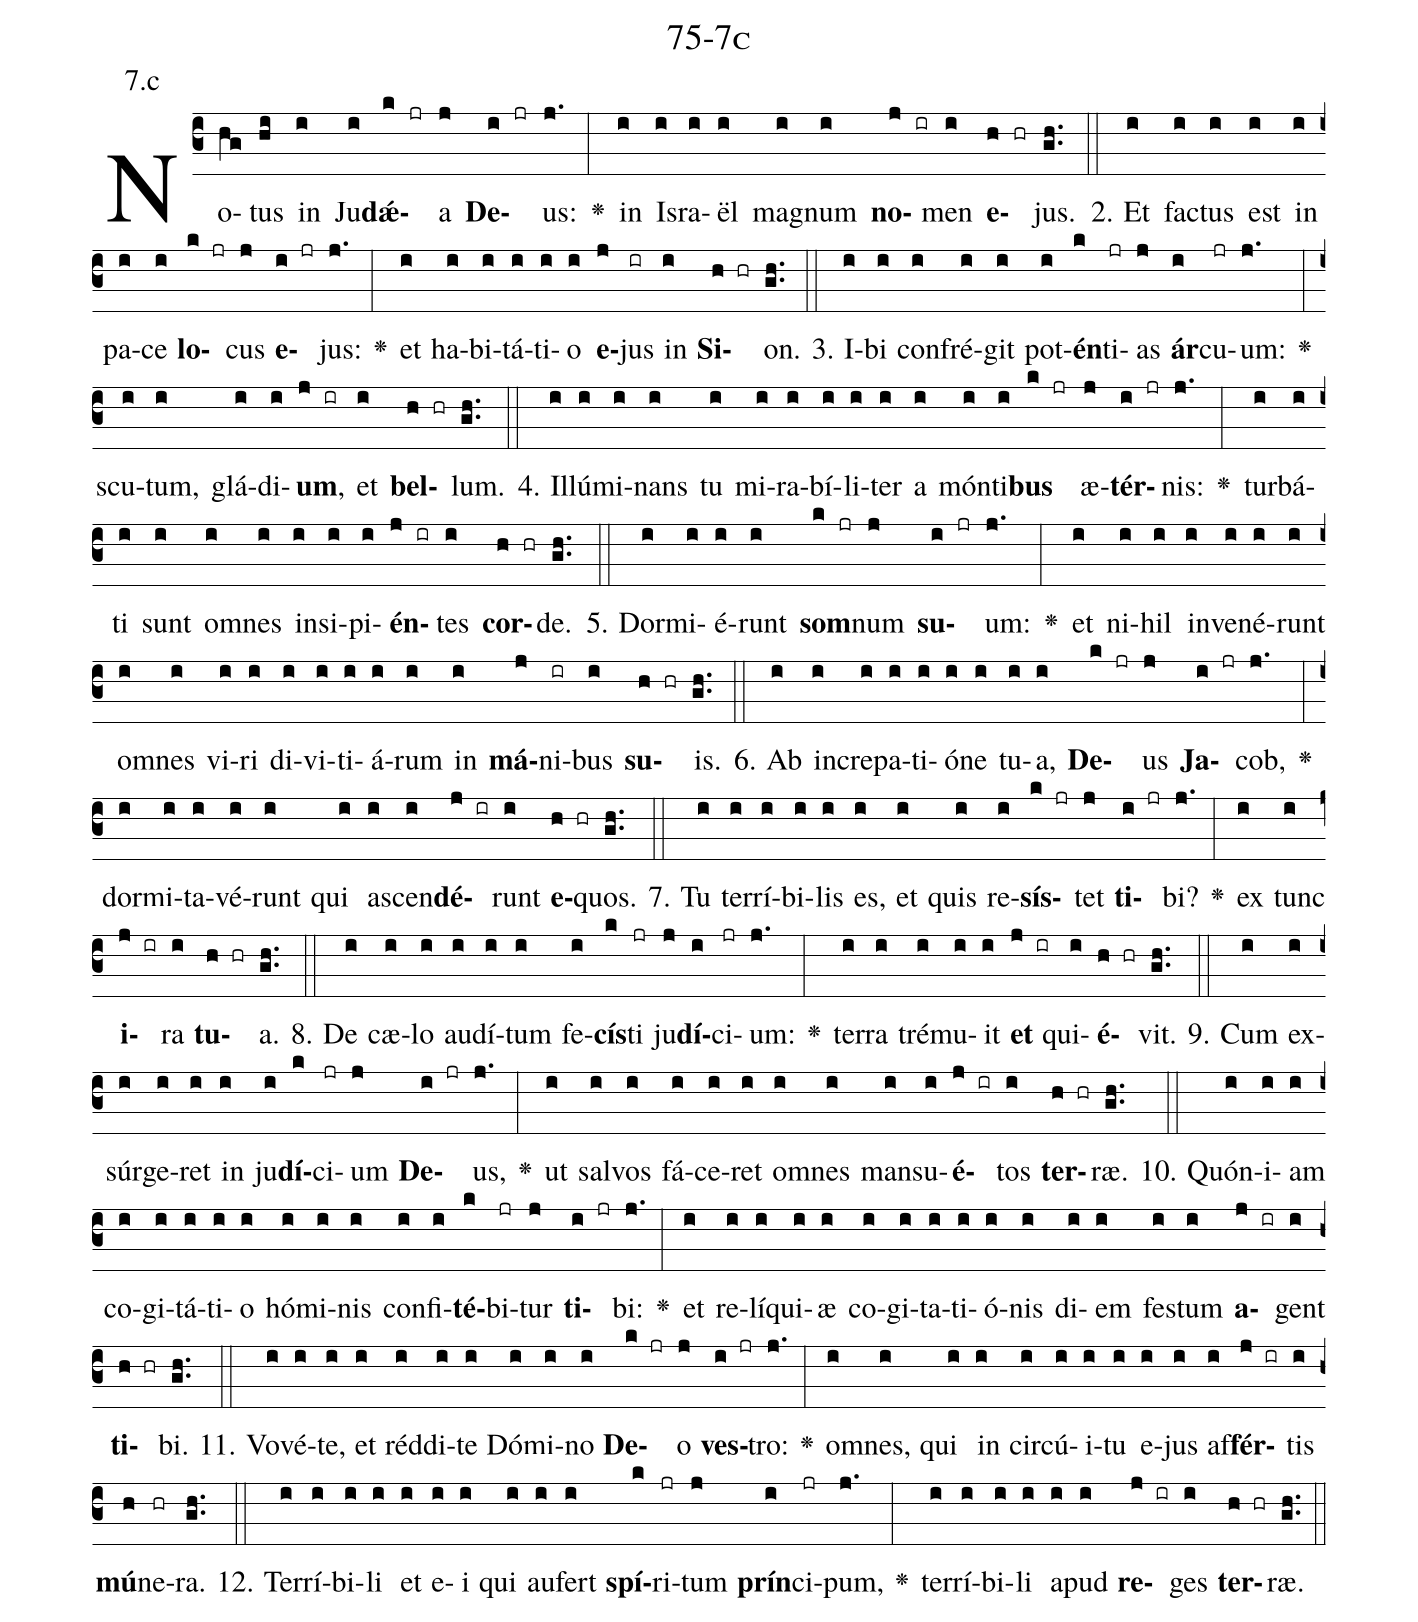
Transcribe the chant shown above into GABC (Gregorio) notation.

name: 75-7c;
annotation: 7.c;
%%
(c3)No(hg)tus(hi) in(i) Ju(i)<b>dǽ</b>(k jr)a(j) <b>De</b>(i jr)us:(j.) <v>\greheightstar</v>(:) in(i) Is(i)ra(i)ël(i) ma(i)gnum(i) <b>no</b>(j ir)men(i) <b>e</b>(h hr)jus.(gh..) (::)
2. Et(i) fac(i)tus(i) est(i) in(i) pa(i)ce(i) <b>lo</b>(k jr)cus(j) <b>e</b>(i jr)jus:(j.) <v>\greheightstar</v>(:) et(i) ha(i)bi(i)tá(i)ti(i)o(i) <b>e</b>(j)jus(ir) in(i) <b>Si</b>(h hr)on.(gh..) (::)
3. I(i)bi(i) con(i)fré(i)git(i) pot(i)<b>én</b>(k)ti(jr)as(j) <b>ár</b>(i)cu(jr)um:(j.) <v>\greheightstar</v>(:) scu(i)tum,(i) glá(i)di(i)<b>um</b>,(j ir) et(i) <b>bel</b>(h hr)lum.(gh..) (::)
4. Il(i)lú(i)mi(i)nans(i) tu(i) mi(i)ra(i)bí(i)li(i)ter(i) a(i) món(i)ti(i)<b>bus</b>(k jr) æ(j)<b>tér</b>(i jr)nis:(j.) <v>\greheightstar</v>(:) tur(i)bá(i)ti(i) sunt(i) om(i)nes(i) in(i)si(i)pi(i)<b>én</b>(j ir)tes(i) <b>cor</b>(h hr)de.(gh..) (::)
5. Dor(i)mi(i)é(i)runt(i) <b>som</b>(k jr)num(j) <b>su</b>(i jr)um:(j.) <v>\greheightstar</v>(:) et(i) ni(i)hil(i) in(i)ve(i)né(i)runt(i) om(i)nes(i) vi(i)ri(i) di(i)vi(i)ti(i)á(i)rum(i) in(i) <b>má</b>(j)ni(ir)bus(i) <b>su</b>(h hr)is.(gh..) (::)
6. Ab(i) in(i)cre(i)pa(i)ti(i)ó(i)ne(i) tu(i)a,(i) <b>De</b>(k jr)us(j) <b>Ja</b>(i jr)cob,(j.) <v>\greheightstar</v>(:) dor(i)mi(i)ta(i)vé(i)runt(i) qui(i) a(i)scen(i)<b>dé</b>(j ir)runt(i) <b>e</b>(h hr)quos.(gh..) (::)
7. Tu(i) ter(i)rí(i)bi(i)lis(i) es,(i) et(i) quis(i) re(i)<b>sís</b>(k jr)tet(j) <b>ti</b>(i jr)bi?(j.) <v>\greheightstar</v>(:) ex(i) tunc(i) <b>i</b>(j ir)ra(i) <b>tu</b>(h hr)a.(gh..) (::)
8. De(i) cæ(i)lo(i) au(i)dí(i)tum(i) fe(i)<b>cís</b>(k)ti(jr) ju(j)<b>dí</b>(i)ci(jr)um:(j.) <v>\greheightstar</v>(:) ter(i)ra(i) tré(i)mu(i)it(i) <b>et</b>(j ir) qui(i)<b>é</b>(h hr)vit.(gh..) (::)
9. Cum(i) ex(i)súr(i)ge(i)ret(i) in(i) ju(i)<b>dí</b>(k)ci(jr)um(j) <b>De</b>(i jr)us,(j.) <v>\greheightstar</v>(:) ut(i) sal(i)vos(i) fá(i)ce(i)ret(i) om(i)nes(i) man(i)su(i)<b>é</b>(j ir)tos(i) <b>ter</b>(h hr)ræ.(gh..) (::)
10. Quón(i)i(i)am(i) co(i)gi(i)tá(i)ti(i)o(i) hó(i)mi(i)nis(i) con(i)fi(i)<b>té</b>(k)bi(jr)tur(j) <b>ti</b>(i jr)bi:(j.) <v>\greheightstar</v>(:) et(i) re(i)lí(i)qui(i)æ(i) co(i)gi(i)ta(i)ti(i)ó(i)nis(i) di(i)em(i) fes(i)tum(i) <b>a</b>(j ir)gent(i) <b>ti</b>(h hr)bi.(gh..) (::)
11. Vo(i)vé(i)te,(i) et(i) réd(i)di(i)te(i) Dó(i)mi(i)no(i) <b>De</b>(k jr)o(j) <b>ves</b>(i jr)tro:(j.) <v>\greheightstar</v>(:) om(i)nes,(i) qui(i) in(i) cir(i)cú(i)i(i)tu(i) e(i)jus(i) af(i)<b>fér</b>(j ir)tis(i) <b>mú</b>(h)ne(hr)ra.(gh..) (::)
12. Ter(i)rí(i)bi(i)li(i) et(i) e(i)i(i) qui(i) au(i)fert(i) <b>spí</b>(k)ri(jr)tum(j) <b>prín</b>(i)ci(jr)pum,(j.) <v>\greheightstar</v>(:) ter(i)rí(i)bi(i)li(i) a(i)pud(i) <b>re</b>(j ir)ges(i) <b>ter</b>(h hr)ræ.(gh..) (::)
